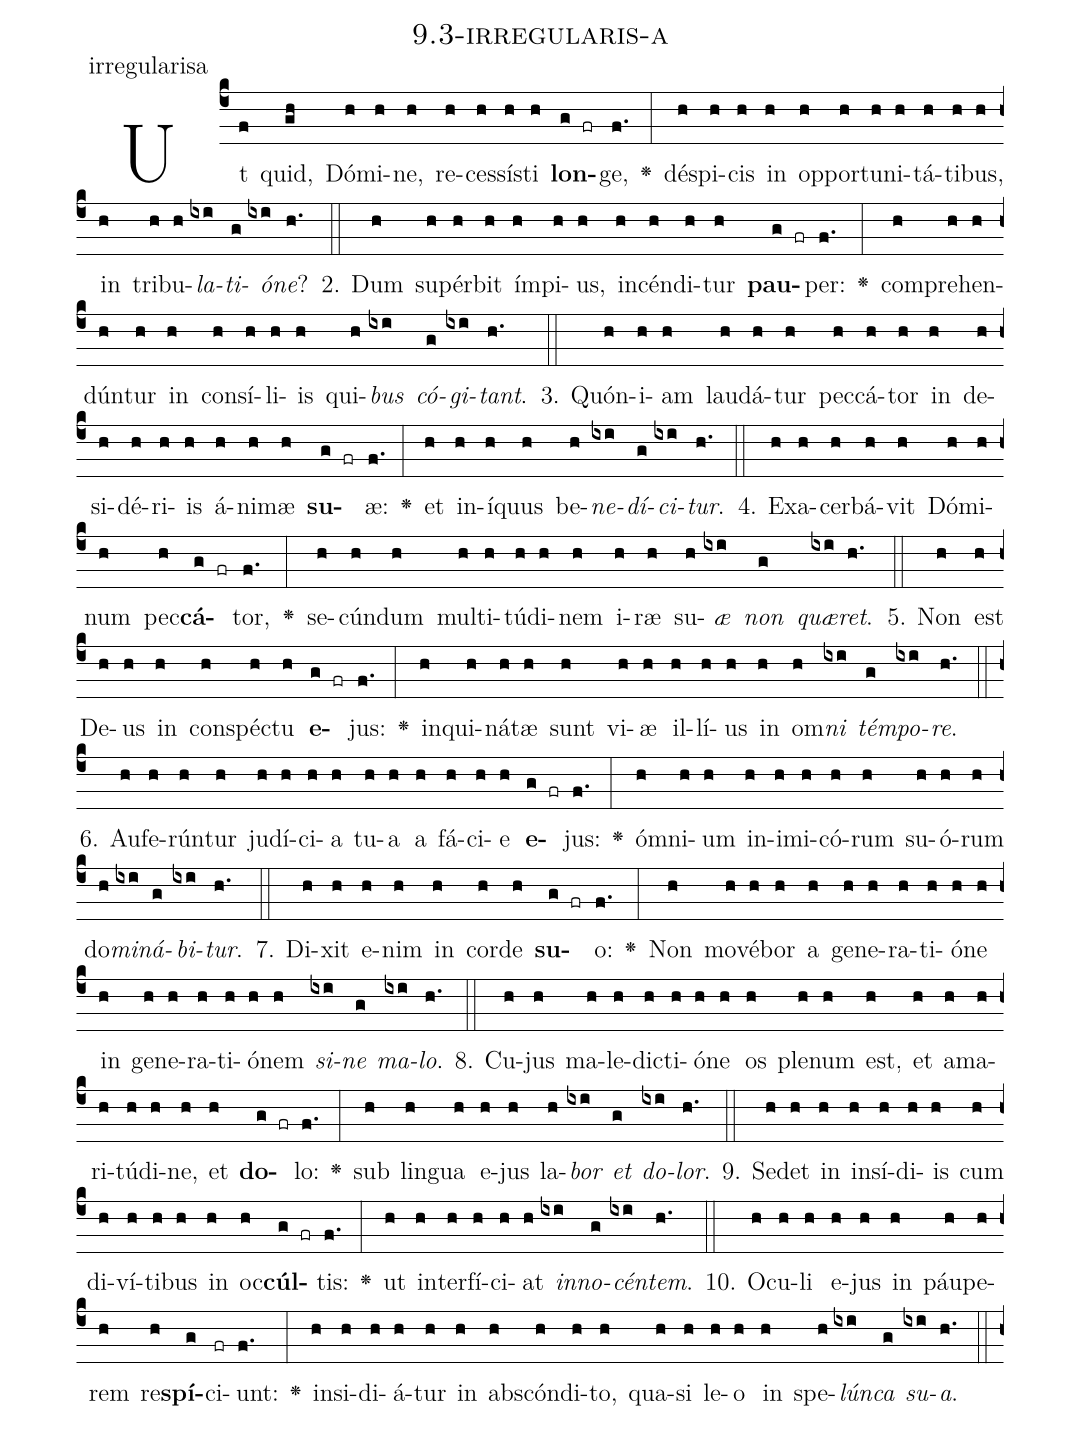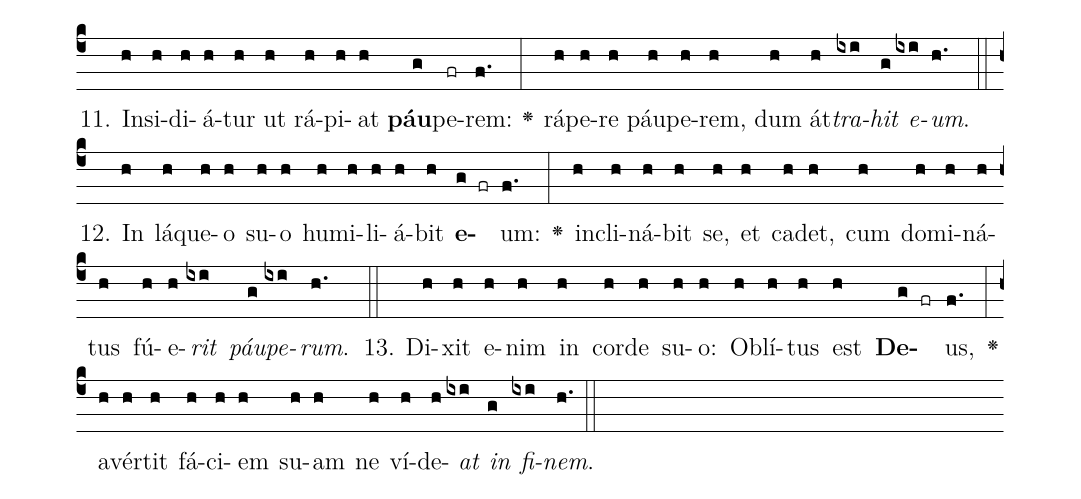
name: 9.3-irregularis-a;
annotation: irregularisa;
%%
(c4)Ut(f) quid,(gh) Dó(h)mi(h)ne,(h) re(h)ces(h)sís(h)ti(h) <b>lon</b>(g fr)ge,(f.) <v>\greheightstar</v>(:) dé(h)spi(h)cis(h) in(h) op(h)por(h)tu(h)ni(h)tá(h)ti(h)bus,(h) in(h) tri(h)bu(h)<i>la</i>(ixi)<i>ti</i>(g)<i>ó</i>(ixi)<i>ne</i>?(h.) (::)
2. Dum(h) su(h)pér(h)bit(h) ím(h)pi(h)us,(h) in(h)cén(h)di(h)tur(h) <b>pau</b>(g fr)per:(f.) <v>\greheightstar</v>(:) com(h)pre(h)hen(h)dún(h)tur(h) in(h) con(h)sí(h)li(h)is(h) qui(h)<i>bus</i>(ixi) <i>có</i>(g)<i>gi</i>(ixi)<i>tant</i>.(h.) (::)
3. Quón(h)i(h)am(h) lau(h)dá(h)tur(h) pec(h)cá(h)tor(h) in(h) de(h)si(h)dé(h)ri(h)is(h) á(h)ni(h)mæ(h) <b>su</b>(g fr)æ:(f.) <v>\greheightstar</v>(:) et(h) in(h)í(h)quus(h) be(h)<i>ne</i>(ixi)<i>dí</i>(g)<i>ci</i>(ixi)<i>tur</i>.(h.) (::)
4. Ex(h)a(h)cer(h)bá(h)vit(h) Dó(h)mi(h)num(h) pec(h)<b>cá</b>(g fr)tor,(f.) <v>\greheightstar</v>(:) se(h)cún(h)dum(h) mul(h)ti(h)tú(h)di(h)nem(h) i(h)ræ(h) su(h)<i>æ</i>(ixi) <i>non</i>(g) <i>quæ</i>(ixi)<i>ret</i>.(h.) (::)
5. Non(h) est(h) De(h)us(h) in(h) con(h)spéc(h)tu(h) <b>e</b>(g fr)jus:(f.) <v>\greheightstar</v>(:) in(h)qui(h)ná(h)tæ(h) sunt(h) vi(h)æ(h) il(h)lí(h)us(h) in(h) om(h)<i>ni</i>(ixi) <i>tém</i>(g)<i>po</i>(ixi)<i>re</i>.(h.) (::)
6. Au(h)fe(h)rún(h)tur(h) ju(h)dí(h)ci(h)a(h) tu(h)a(h) a(h) fá(h)ci(h)e(h) <b>e</b>(g fr)jus:(f.) <v>\greheightstar</v>(:) óm(h)ni(h)um(h) in(h)i(h)mi(h)có(h)rum(h) su(h)ó(h)rum(h) do(h)<i>mi</i>(ixi)<i>ná</i>(g)<i>bi</i>(ixi)<i>tur</i>.(h.) (::)
7. Di(h)xit(h) e(h)nim(h) in(h) cor(h)de(h) <b>su</b>(g fr)o:(f.) <v>\greheightstar</v>(:) Non(h) mo(h)vé(h)bor(h) a(h) ge(h)ne(h)ra(h)ti(h)ó(h)ne(h) in(h) ge(h)ne(h)ra(h)ti(h)ó(h)nem(h) <i>si</i>(ixi)<i>ne</i>(g) <i>ma</i>(ixi)<i>lo</i>.(h.) (::)
8. Cu(h)jus(h) ma(h)le(h)dic(h)ti(h)ó(h)ne(h) os(h) ple(h)num(h) est,(h) et(h) a(h)ma(h)ri(h)tú(h)di(h)ne,(h) et(h) <b>do</b>(g fr)lo:(f.) <v>\greheightstar</v>(:) sub(h) lin(h)gua(h) e(h)jus(h) la(h)<i>bor</i>(ixi) <i>et</i>(g) <i>do</i>(ixi)<i>lor</i>.(h.) (::)
9. Se(h)det(h) in(h) in(h)sí(h)di(h)is(h) cum(h) di(h)ví(h)ti(h)bus(h) in(h) oc(h)<b>cúl</b>(g fr)tis:(f.) <v>\greheightstar</v>(:) ut(h) in(h)ter(h)fí(h)ci(h)at(h) <i>in</i>(ixi)<i>no</i>(g)<i>cén</i>(ixi)<i>tem</i>.(h.) (::)
10. O(h)cu(h)li(h) e(h)jus(h) in(h) páu(h)pe(h)rem(h) re(h)<b>spí</b>(g)ci(fr)unt:(f.) <v>\greheightstar</v>(:) in(h)si(h)di(h)á(h)tur(h) in(h) abs(h)cón(h)di(h)to,(h) qua(h)si(h) le(h)o(h) in(h) spe(h)<i>lún</i>(ixi)<i>ca</i>(g) <i>su</i>(ixi)<i>a</i>.(h.) (::)
11. In(h)si(h)di(h)á(h)tur(h) ut(h) rá(h)pi(h)at(h) <b>páu</b>(g)pe(fr)rem:(f.) <v>\greheightstar</v>(:) rá(h)pe(h)re(h) páu(h)pe(h)rem,(h) dum(h) át(h)<i>tra</i>(ixi)<i>hit</i>(g) <i>e</i>(ixi)<i>um</i>.(h.) (::)
12. In(h) lá(h)que(h)o(h) su(h)o(h) hu(h)mi(h)li(h)á(h)bit(h) <b>e</b>(g fr)um:(f.) <v>\greheightstar</v>(:) in(h)cli(h)ná(h)bit(h) se,(h) et(h) ca(h)det,(h) cum(h) do(h)mi(h)ná(h)tus(h) fú(h)e(h)<i>rit</i>(ixi) <i>páu</i>(g)<i>pe</i>(ixi)<i>rum</i>.(h.) (::)
13. Di(h)xit(h) e(h)nim(h) in(h) cor(h)de(h) su(h)o:(h) Ob(h)lí(h)tus(h) est(h) <b>De</b>(g fr)us,(f.) <v>\greheightstar</v>(:) a(h)vér(h)tit(h) fá(h)ci(h)em(h) su(h)am(h) ne(h) ví(h)de(h)<i>at</i>(ixi) <i>in</i>(g) <i>fi</i>(ixi)<i>nem</i>.(h.) (::)
